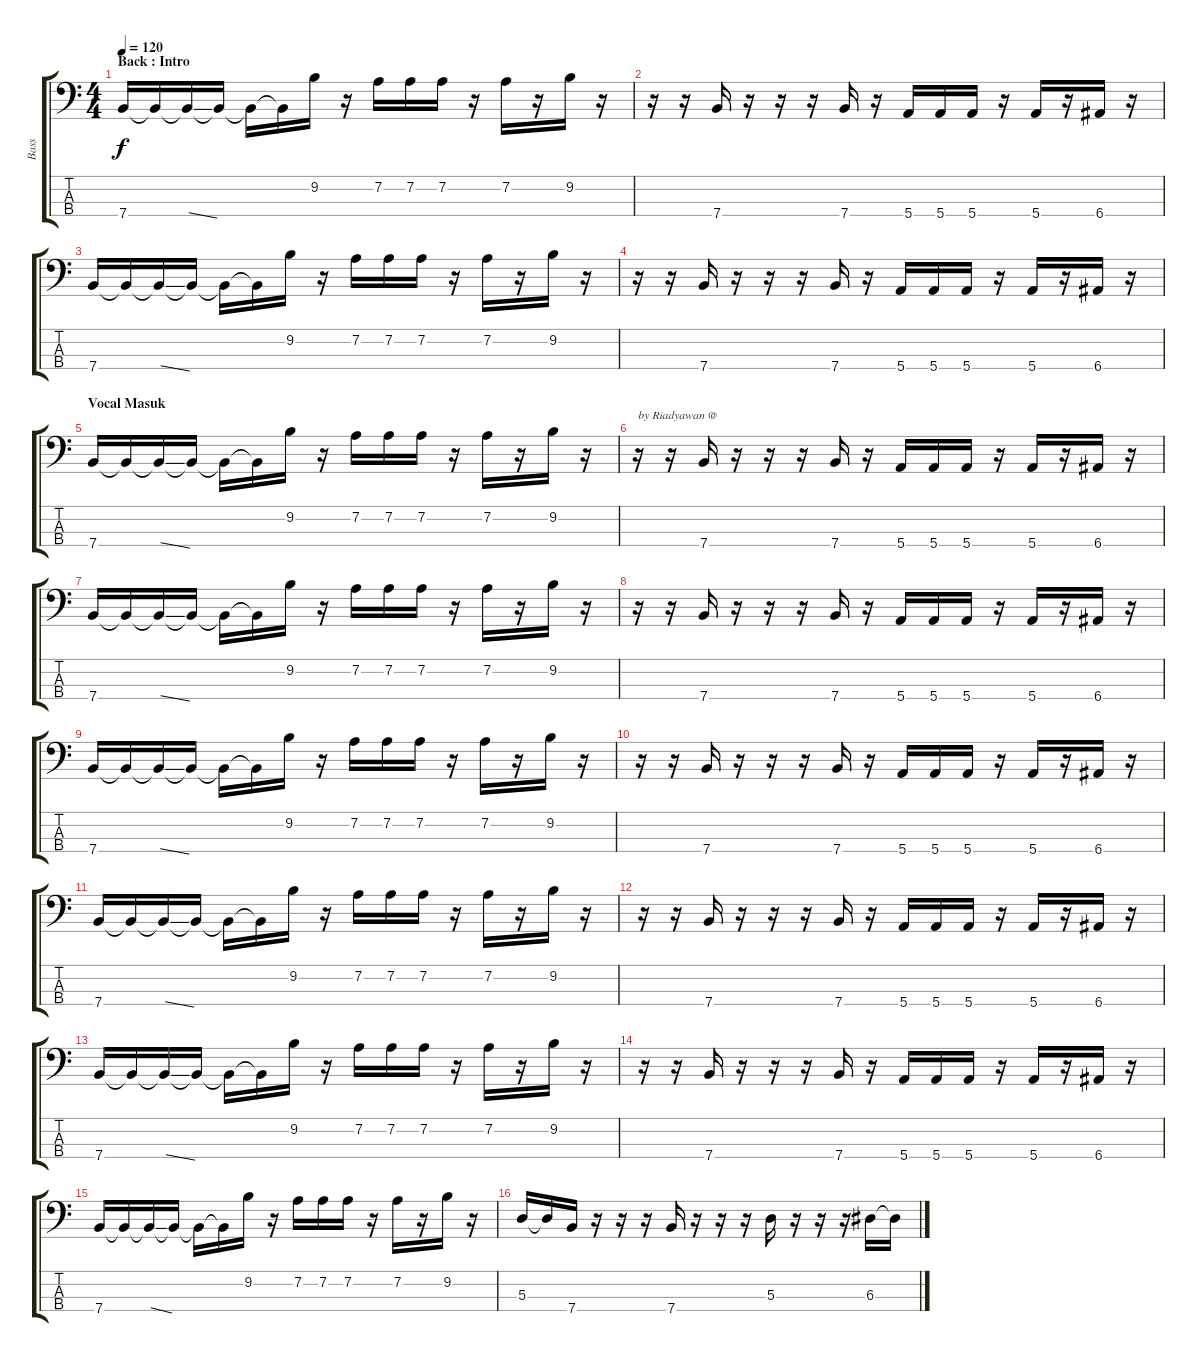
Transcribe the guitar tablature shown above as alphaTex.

\track ("Bass" "Bass") {instrument electricbassfinger}
\staff {score tabs}
\tuning (G2 D2 A1 E1) {hide}
\ts (4 4)
\section ("" "Back : Intro")
\tempo 120
\clef f4
\ks c
7.4.16{dy f} 7.4{t}.16 7.4{ss t}.16 7.4{t}.16 7.4{t}.16 7.4{t}.16 9.2.16 r.16 7.2.16 7.2.16 7.2.16 r.16 7.2.16 r.16 9.2.16 r.16 |
r.16 r.16 7.4.16 r.16 r.16 r.16 7.4.16 r.16 5.4.16 5.4.16 5.4.16 r.16 5.4.16 r.16 6.4.16 r.16 |
7.4.16 7.4{t}.16 7.4{ss t}.16 7.4{t}.16 7.4{t}.16 7.4{t}.16 9.2.16 r.16 7.2.16 7.2.16 7.2.16 r.16 7.2.16 r.16 9.2.16 r.16 |
r.16 r.16 7.4.16 r.16 r.16 r.16 7.4.16 r.16 5.4.16 5.4.16 5.4.16 r.16 5.4.16 r.16 6.4.16 r.16 |
\section ("" "Vocal Masuk")
7.4.16 7.4{t}.16 7.4{ss t}.16 7.4{t}.16 7.4{t}.16 7.4{t}.16 9.2.16 r.16 7.2.16 7.2.16 7.2.16 r.16 7.2.16 r.16 9.2.16 r.16 |
r.16{txt "by Riadyawan @"} r.16 7.4.16 r.16 r.16 r.16 7.4.16 r.16 5.4.16 5.4.16 5.4.16 r.16 5.4.16 r.16 6.4.16 r.16 |
7.4.16 7.4{t}.16 7.4{ss t}.16 7.4{t}.16 7.4{t}.16 7.4{t}.16 9.2.16 r.16 7.2.16 7.2.16 7.2.16 r.16 7.2.16 r.16 9.2.16 r.16 |
r.16 r.16 7.4.16 r.16 r.16 r.16 7.4.16 r.16 5.4.16 5.4.16 5.4.16 r.16 5.4.16 r.16 6.4.16 r.16 |
7.4.16 7.4{t}.16 7.4{ss t}.16 7.4{t}.16 7.4{t}.16 7.4{t}.16 9.2.16 r.16 7.2.16 7.2.16 7.2.16 r.16 7.2.16 r.16 9.2.16 r.16 |
r.16 r.16 7.4.16 r.16 r.16 r.16 7.4.16 r.16 5.4.16 5.4.16 5.4.16 r.16 5.4.16 r.16 6.4.16 r.16 |
7.4.16 7.4{t}.16 7.4{ss t}.16 7.4{t}.16 7.4{t}.16 7.4{t}.16 9.2.16 r.16 7.2.16 7.2.16 7.2.16 r.16 7.2.16 r.16 9.2.16 r.16 |
r.16 r.16 7.4.16 r.16 r.16 r.16 7.4.16 r.16 5.4.16 5.4.16 5.4.16 r.16 5.4.16 r.16 6.4.16 r.16 |
7.4.16 7.4{t}.16 7.4{ss t}.16 7.4{t}.16 7.4{t}.16 7.4{t}.16 9.2.16 r.16 7.2.16 7.2.16 7.2.16 r.16 7.2.16 r.16 9.2.16 r.16 |
r.16 r.16 7.4.16 r.16 r.16 r.16 7.4.16 r.16 5.4.16 5.4.16 5.4.16 r.16 5.4.16 r.16 6.4.16 r.16 |
7.4.16 7.4{t}.16 7.4{ss t}.16 7.4{t}.16 7.4{t}.16 7.4{t}.16 9.2.16 r.16 7.2.16 7.2.16 7.2.16 r.16 7.2.16 r.16 9.2.16 r.16 |
5.3.16 5.3{t}.16 7.4.16 r.16 r.16 r.16 7.4.16 r.16 r.16 r.16 5.3.16 r.16 r.16 r.16 6.3.16 6.3{t}.16
